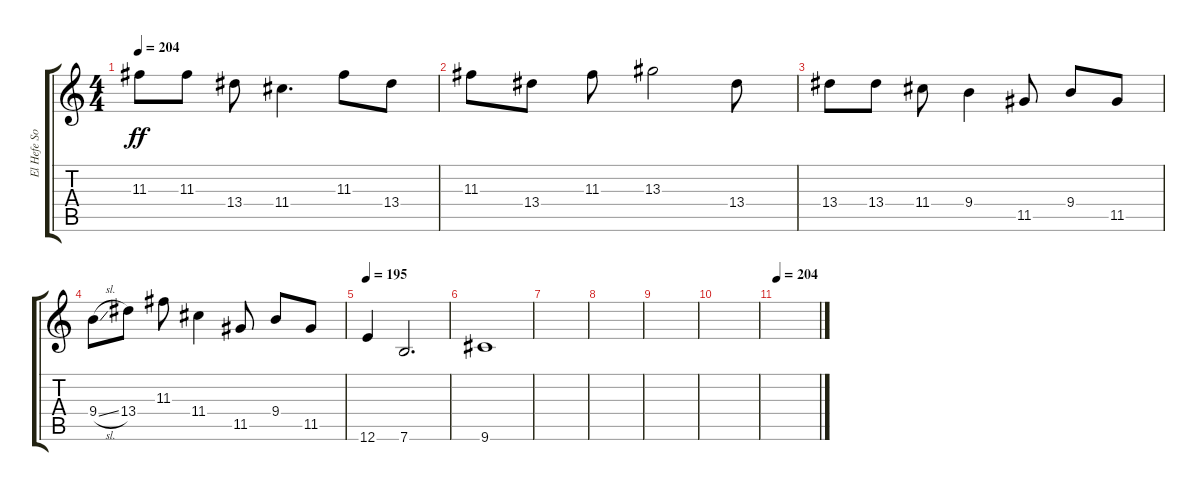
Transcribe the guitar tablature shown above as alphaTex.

\track ("El Hefe Solo" "El Hefe So") {instrument distortionguitar}
\staff {score tabs}
\tuning (E4 B3 G3 D3 A2 E2) {hide}
\ts (4 4)
\tempo 204
\clef g2
\ks c
11.3.8{dy ff} 11.3.8 13.4.8 11.4.4{d} 11.3.8 13.4.8 |
11.3.8 13.4.8 11.3.8 13.3.2 13.4.8 |
13.4.8 13.4.8 11.4.8 9.4.4 11.5.8 9.4.8 11.5.8 |
9.4{sl}.8 13.4.8 11.3.8 11.4.4 11.5.8 9.4.8 11.5.8 |
\tempo 195
12.6.4 7.6.2{d} |
9.6.1 |
|
|
|
|
\tempo 204
